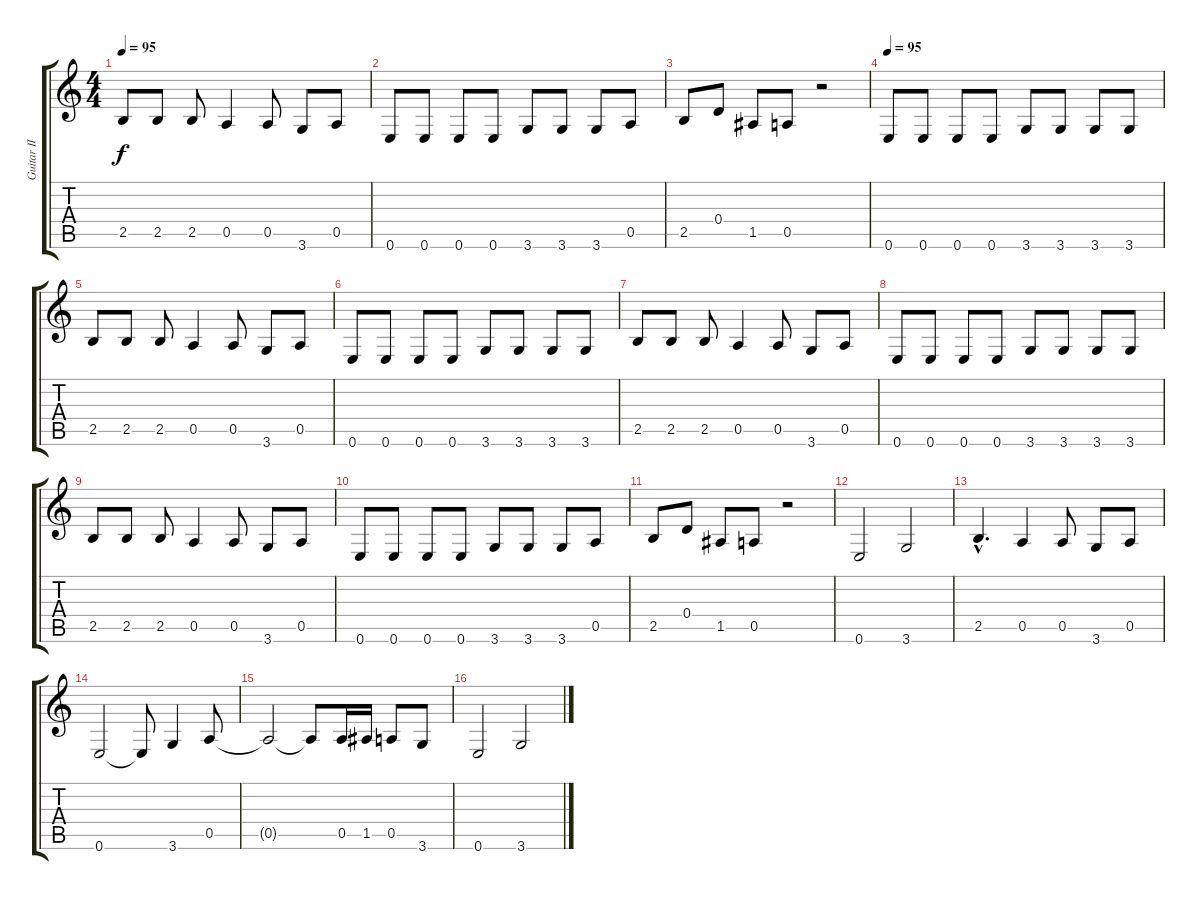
\track ("Guitar II" "Guitar II") {instrument distortionguitar}
\staff {score tabs}
\tuning (E4 B3 G3 D3 A2 E2) {hide}
\ts (4 4)
\tempo 95
\clef g2
\ks c
2.5.8{dy f} 2.5.8 2.5.8 0.5.4 0.5.8 3.6.8 0.5.8 |
0.6.8 0.6.8 0.6.8 0.6.8 3.6.8 3.6.8 3.6.8 0.5.8 |
2.5.8 0.4.8 1.5.8 0.5.8 r.2 |
\tempo 95
0.6.8 0.6.8 0.6.8 0.6.8 3.6.8 3.6.8 3.6.8 3.6.8 |
2.5.8 2.5.8 2.5.8 0.5.4 0.5.8 3.6.8 0.5.8 |
0.6.8 0.6.8 0.6.8 0.6.8 3.6.8 3.6.8 3.6.8 3.6.8 |
2.5.8 2.5.8 2.5.8 0.5.4 0.5.8 3.6.8 0.5.8 |
0.6.8 0.6.8 0.6.8 0.6.8 3.6.8 3.6.8 3.6.8 3.6.8 |
2.5.8 2.5.8 2.5.8 0.5.4 0.5.8 3.6.8 0.5.8 |
0.6.8 0.6.8 0.6.8 0.6.8 3.6.8 3.6.8 3.6.8 0.5.8 |
2.5.8 0.4.8 1.5.8 0.5.8 r.2 |
0.6.2 3.6.2 |
2.5{hac}.4{d} 0.5.4 0.5.8 3.6.8 0.5.8 |
0.6.2 0.6{t}.8 3.6.4 0.5.8 |
0.5{t}.2 0.5{t}.8 0.5.16 1.5.16 0.5.8 3.6.8 |
0.6.2 3.6.2
